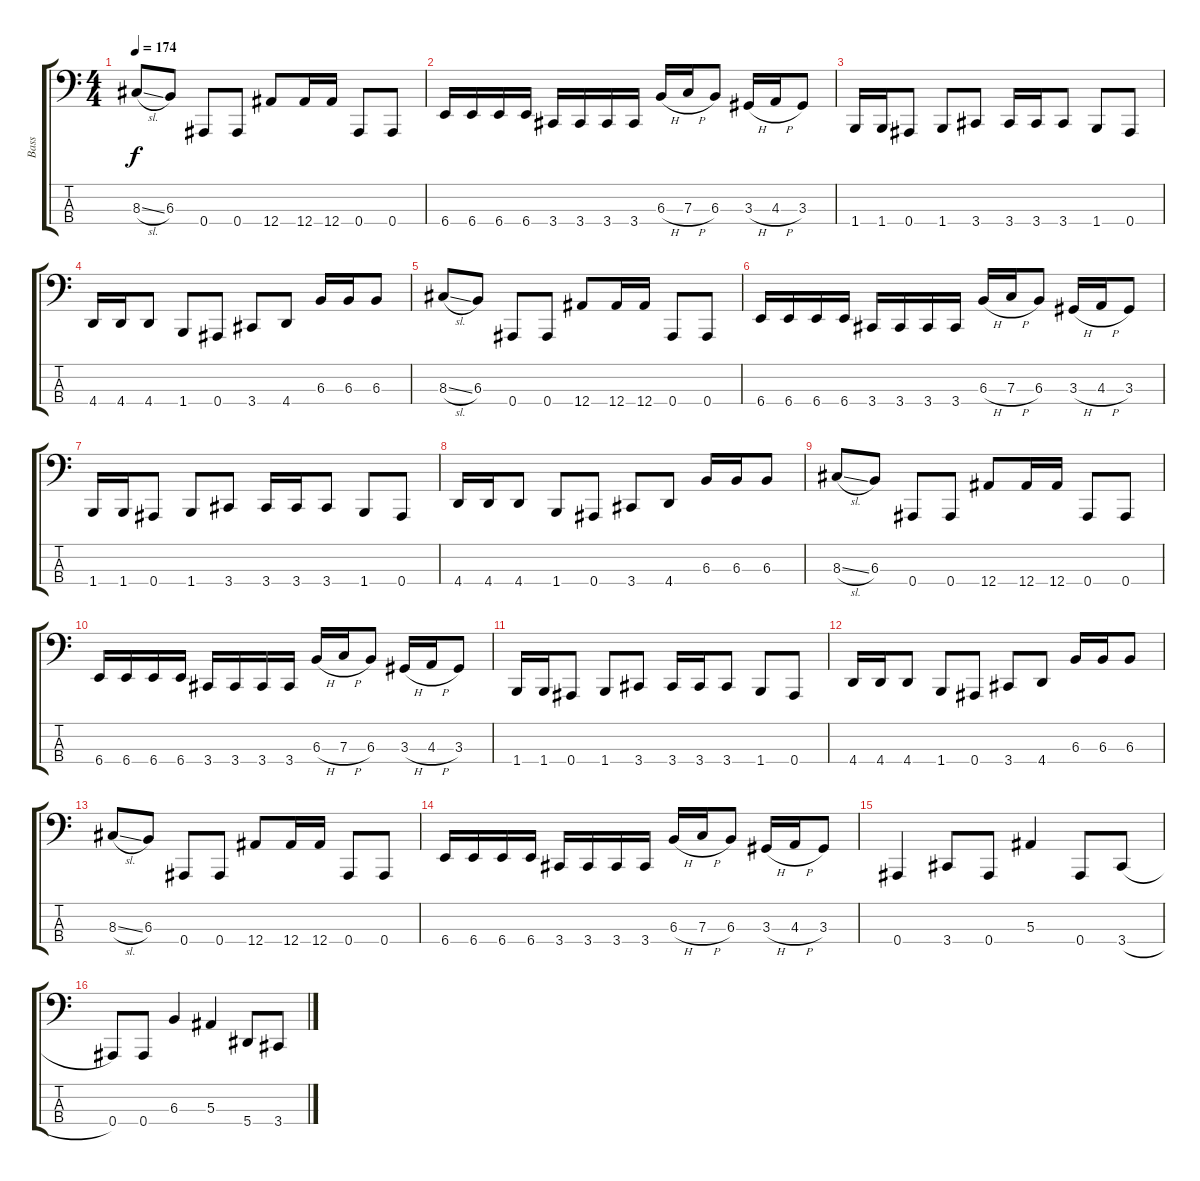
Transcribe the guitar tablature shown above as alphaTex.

\track ("Bass" "Bass") {instrument electricbasspick}
\staff {score tabs}
\tuning (Eb2 Bb1 F1 Bb0) {hide}
\ts (4 4)
\tempo 174
\clef f4
\ks c
8.3{sl}.8{dy f} 6.3.8 0.4.8 0.4.8 12.4.8 12.4.16 12.4.16 0.4.8 0.4.8 |
6.4.16 6.4.16 6.4.16 6.4.16 3.4.16 3.4.16 3.4.16 3.4.16 6.3{h}.16 7.3{h}.16 6.3.8 3.3{h}.16 4.3{h}.16 3.3.8 |
1.4.16 1.4.16 0.4.8 1.4.8 3.4.8 3.4.16 3.4.16 3.4.8 1.4.8 0.4.8 |
4.4.16 4.4.16 4.4.8 1.4.8 0.4.8 3.4.8 4.4.8 6.3.16 6.3.16 6.3.8 |
8.3{sl}.8 6.3.8 0.4.8 0.4.8 12.4.8 12.4.16 12.4.16 0.4.8 0.4.8 |
6.4.16 6.4.16 6.4.16 6.4.16 3.4.16 3.4.16 3.4.16 3.4.16 6.3{h}.16 7.3{h}.16 6.3.8 3.3{h}.16 4.3{h}.16 3.3.8 |
1.4.16 1.4.16 0.4.8 1.4.8 3.4.8 3.4.16 3.4.16 3.4.8 1.4.8 0.4.8 |
4.4.16 4.4.16 4.4.8 1.4.8 0.4.8 3.4.8 4.4.8 6.3.16 6.3.16 6.3.8 |
8.3{sl}.8 6.3.8 0.4.8 0.4.8 12.4.8 12.4.16 12.4.16 0.4.8 0.4.8 |
6.4.16 6.4.16 6.4.16 6.4.16 3.4.16 3.4.16 3.4.16 3.4.16 6.3{h}.16 7.3{h}.16 6.3.8 3.3{h}.16 4.3{h}.16 3.3.8 |
1.4.16 1.4.16 0.4.8 1.4.8 3.4.8 3.4.16 3.4.16 3.4.8 1.4.8 0.4.8 |
4.4.16 4.4.16 4.4.8 1.4.8 0.4.8 3.4.8 4.4.8 6.3.16 6.3.16 6.3.8 |
8.3{sl}.8 6.3.8 0.4.8 0.4.8 12.4.8 12.4.16 12.4.16 0.4.8 0.4.8 |
6.4.16 6.4.16 6.4.16 6.4.16 3.4.16 3.4.16 3.4.16 3.4.16 6.3{h}.16 7.3{h}.16 6.3.8 3.3{h}.16 4.3{h}.16 3.3.8 |
0.4.4 3.4.8 0.4.8 5.3.4 0.4.8 3.4{h}.8 |
0.4.8 0.4.8 6.3.4 5.3.4 5.4.8 3.4.8
